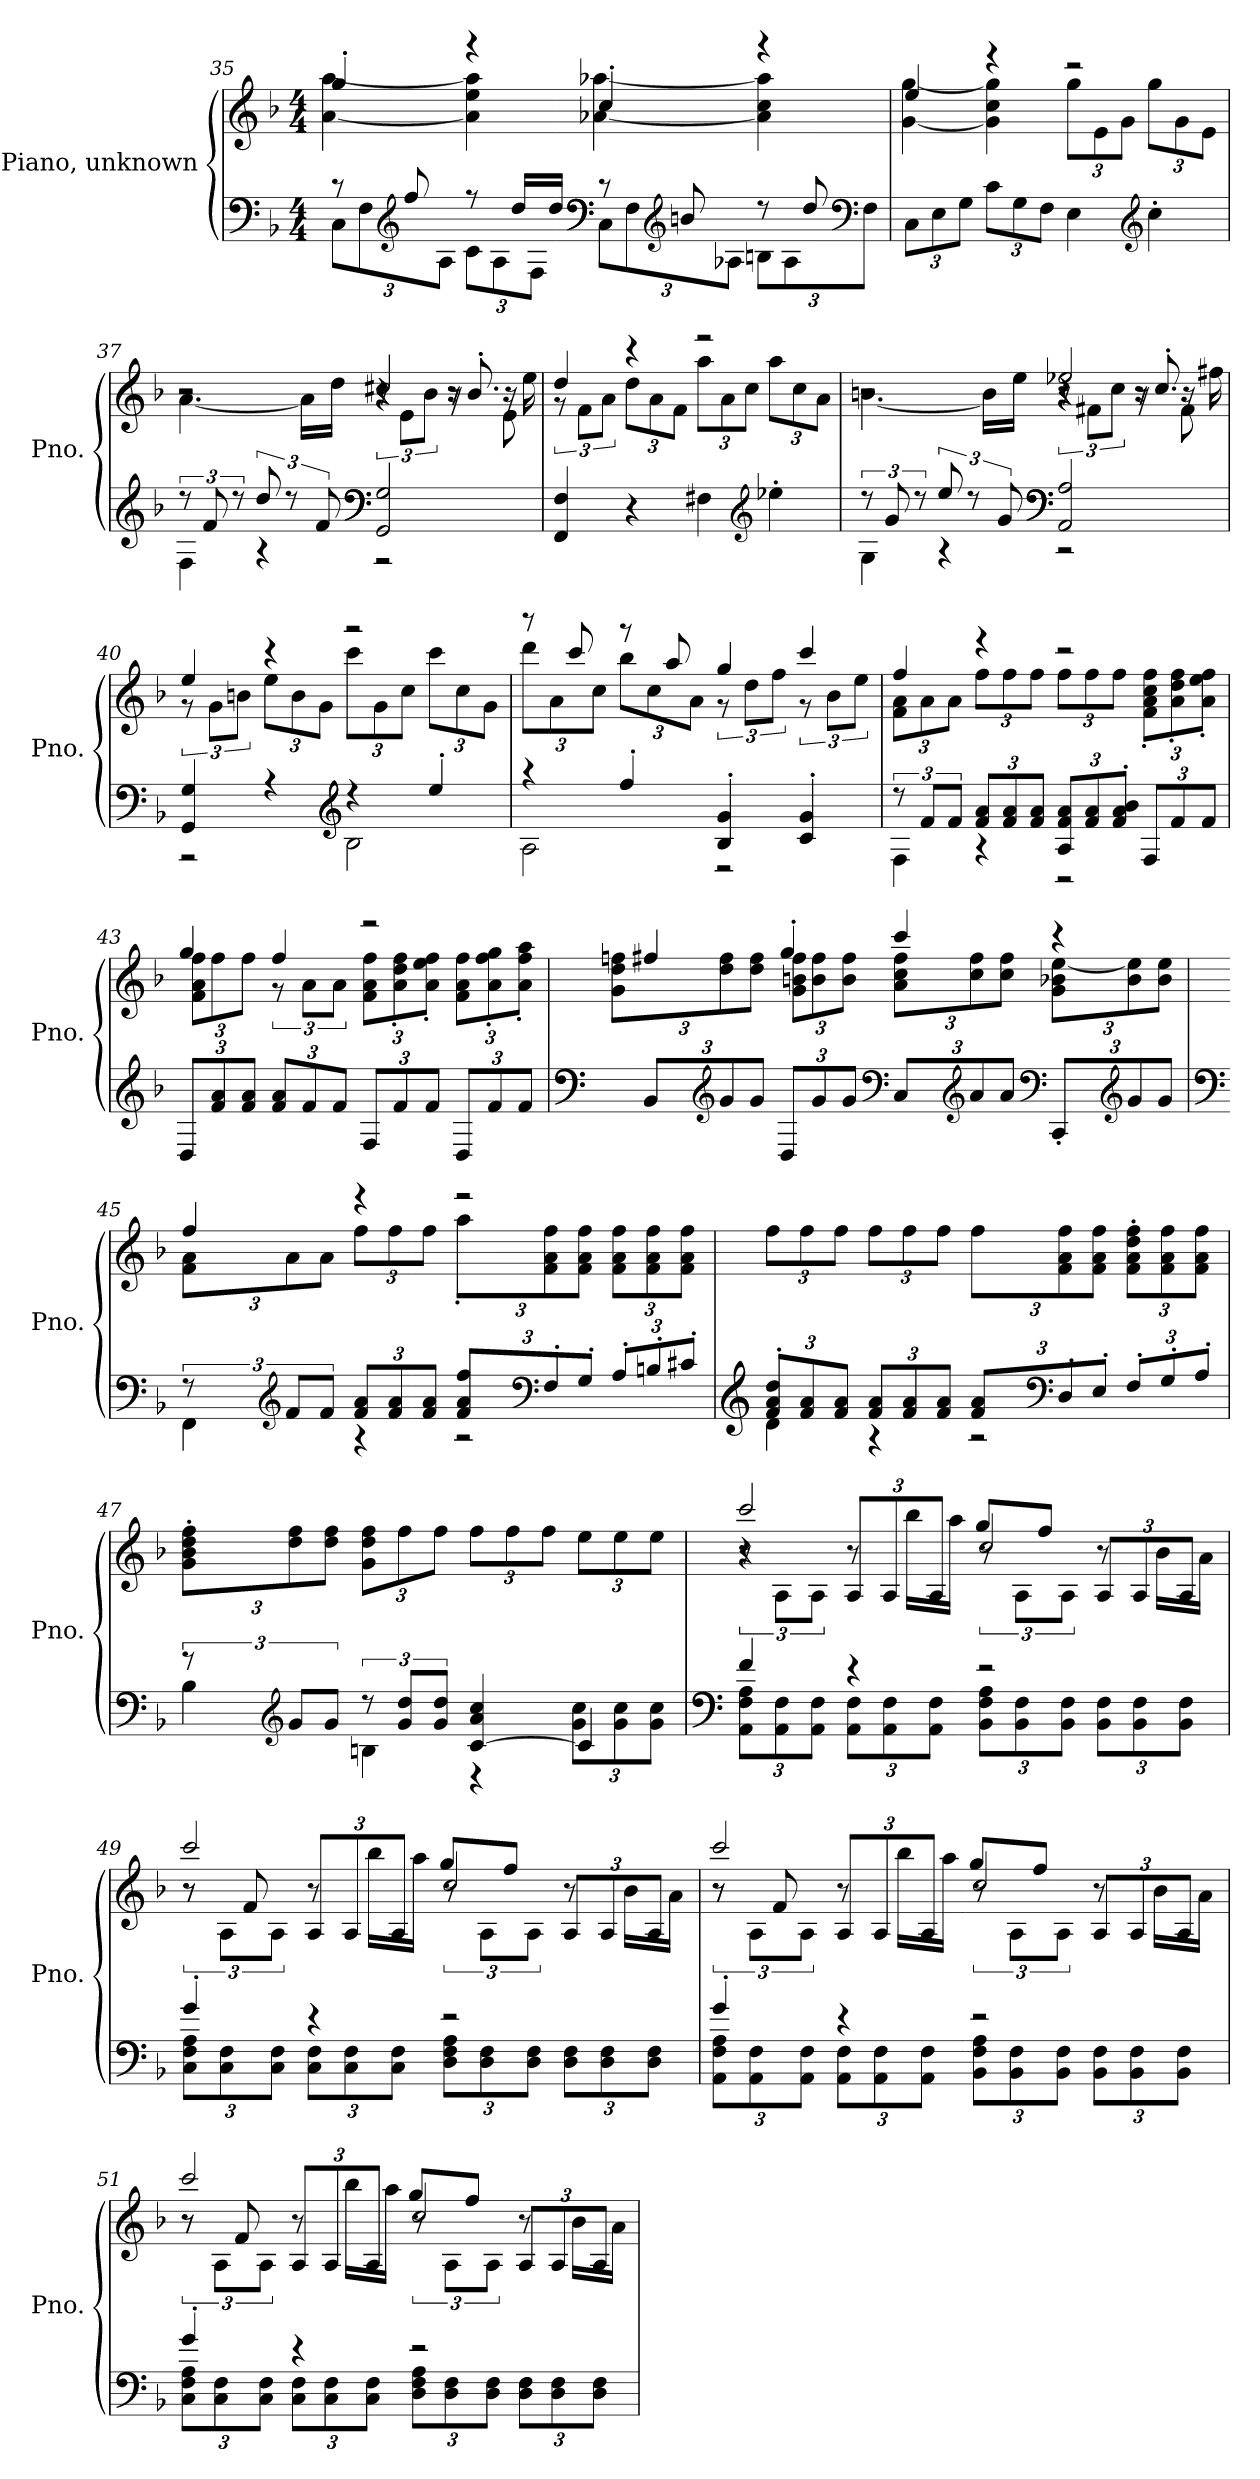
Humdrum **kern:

**kern	**kern
*part1	*part1
*staff2	*staff1
*I"Piano, unknown	*
*I'Pno.	*
!!LO:PB:g=z
*clefF4	*clefG2
*k[b-]	*k[b-]
*M4/4	*M4/4
=35	=35
*^	*
*	*Xbrackettup	*
*	*	*^
8r	12C\L	4gg'/	[4a\ [4aa\
.	12F\	.	.
*clefG2	*	*	*
8ff/	.	.	.
.	12A\J	.	.
8r	12c\L	4r	4a\] 4ee\ 4aa\]
.	12A\	.	.
16dd/LL	.	.	.
.	12F\J	.	.
16dd/JJ	.	.	.
*clefF4	*	*	*
8r	12C\L	4cc'/	[4a-X\ [4aa-X\
.	12F\	.	.
*clefG2	*	*	*
8bn/	.	.	.
.	12A-X\J	.	.
8r	12Bn\L	4r	4a-\] 4cc\ 4aa-\]
.	12A-\	.	.
8dd/	.	.	.
*clefF4	*	*	*
.	12F\J	.	.
*v	*v	*	*
=36	=36	=36
12C\L	4ee/	[4g\ [4gg\
12E\	.	.
12G\J	.	.
12c\L	4r	4g\] 4cc\ 4gg\]
12G\	.	.
12F\J	.	.
*	*	*Xbrackettup
4E\	2r	12gg\L
.	.	12e\
.	.	12g\J
*clefG2	*	*
4cc'\	.	12gg\L
.	.	12g\
.	.	12e\J
*	*v	*v
!!LO:LB:g=z
=37	=37
*brackettup	*
*^	*^
*	*	*	*^
*	*	*	*	*^
12r	4F\	2r	[4.a\	2r	2r
12f/	.	.	.	.	.
12r	.	.	.	.	.
12dd/	4r	.	.	.	.
12r	.	.	.	.	.
.	.	.	16a\LL]	.	.
12f/	.	.	.	.	.
.	.	.	16dd\JJ	.	.
*clefF4	*	*	*	*	*
*	*	*	*brackettup	*	*
2GG/ 2G/	2r	2cc#X/	12r	4r	4r
.	.	.	12e\L	.	.
.	.	.	12b-\J	.	.
.	.	.	8r	16r	8r
.	.	.	.	8.b-'/	.
.	.	.	16r	.	8e\
.	.	.	16ee\	.	.
*v	*v	*	*	*	*
*	*	*v	*v	*v
=38	=38	=38
4FF/ 4F/	4dd/	12r
.	.	12f\L
.	.	12a\J
*	*	*Xbrackettup
4r	4r	12dd\L
.	.	12a\
.	.	12f\J
4F#X\	2r	12aa\L
.	.	12a\
.	.	12cc\J
*clefG2	*	*
4ee-X'\	.	12aa\L
.	.	12cc\
.	.	12a\J
!!LO:LB:g=z
=39	=39	=39
*^	*^	*^
12r	4G\	2r	[4.bn\	2r	2r
12g/	.	.	.	.	.
12r	.	.	.	.	.
12ee/	4r	.	.	.	.
12r	.	.	.	.	.
.	.	.	16b\LL]	.	.
12g/	.	.	.	.	.
.	.	.	16ee\JJ	.	.
*clefF4	*	*	*	*	*
*	*	*	*brackettup	*	*
2AA/ 2A/	2r	2ee-X/	12r	4r	4r
.	.	.	12f#X\L	.	.
.	.	.	12cc\J	.	.
.	.	.	8r	16r	8r
.	.	.	.	8.cc'/	.
.	.	.	16r	.	8f#\
.	.	.	16ff#X\	.	.
*	*	*	*v	*v	*v
=40	=40	=40	=40
4GG/ 4G/	2r	4ee/	12r
.	.	.	12g\L
.	.	.	12bn\J
*	*	*	*Xbrackettup
4r	.	4r	12ee\L
.	.	.	12b\
.	.	.	12g\J
*clefG2	*	*	*
4r	2B-\	2r	12ccc\L
.	.	.	12g\
.	.	.	12cc\J
4ee'/	.	.	12ccc\L
.	.	.	12cc\
.	.	.	12g\J
!!LO:LB:g=z	!!
=41	=41	=41	=41
4r	2A\	8r	12ddd\L
.	.	.	12a\
.	.	8ccc/	.
.	.	.	12cc\J
4ff'/	.	8r	12bb-\L
.	.	.	12cc\
.	.	8aa/	.
.	.	.	12a\J
*	*	*	*brackettup
4B-/' 4g/'	2r	4gg/	12r
.	.	.	12dd\L
.	.	.	12ff\J
4c/' 4g/'	.	4ccc/	12r
.	.	.	12b-\L
.	.	.	12ee\J
=42	=42	=42	=42
*	*	*	*Xbrackettup
12r	4F\	4ff/	12f\ 12a\L
12f/L	.	.	12a\
12f/J	.	.	12a\J
*Xbrackettup	*	*	*
12f/ 12a/L	4r	4r	12ff\L
12f/ 12a/	.	.	12ff\
12f/ 12a/J	.	.	12ff\J
12A/ 12f/ 12a/L	2r	2r	12ff\L
12f/ 12a/	.	.	12ff\
12f/' 12a/' 12b-/'J	.	.	12ff\J
12F/L	.	.	12f\' 12a\' 12cc\' 12ff\'L
12f/	.	.	12a\' 12dd\' 12ff\'
12f/J	.	.	12a\' 12ee\' 12ff\'J
*v	*v	*	*
=43	=43	=43
12D/L	4gg/	12f\ 12a\ 12ff\L
12f/ 12a/	.	12ff\
12f/ 12a/J	.	12ff\J
*	*	*brackettup
12f/ 12a/L	4ff/	12r
12f/	.	12a\L
12f/J	.	12a\J
*	*	*Xbrackettup
12F/L	2r	12f\ 12a\ 12ff\L
12f/	.	12a\' 12dd\' 12ff\'
12f/J	.	12a\' 12ee\' 12ff\'J
12D/L	.	12f\ 12a\ 12ff\L
12f/	.	12a\' 12ff\' 12gg\'
12f/J	.	12a\' 12ff\' 12aa\'J
!!LO:LB:g=z	!!
=44	=44	=44
*clefF4	*	*
12BB-/L	4ff#X/	12g\ 12dd\ 12ffn\L
*clefG2	*	*
12g/	.	12dd\ 12ff\
12g/J	.	12dd\ 12ff\J
12D/L	4gg'/	12g\ 12bn\ 12ff\L
12g/	.	12b\ 12ff\
12g/J	.	12b\ 12ff\J
*clefF4	*	*
12C/L	4ccc/	12a\ 12cc\ 12ff\L
*clefG2	*	*
12a/	.	12cc\ 12ff\
12a/J	.	12cc\ 12ff\J
*clefF4	*	*
12CC'/L	4r	12g\ 12b-X\ [12ee\L
*clefG2	*	*
12g/	.	12b-\ 12ee\]
12g/J	.	12b-\ 12ee\J
=45	=45	=45
*clefF4	*	*
*brackettup	*	*
*^	*	*
12r	4FF\	4ff/	12f\ 12a\L
*clefG2	*	*	*
12f/L	.	.	12a\
12f/J	.	.	12a\J
*Xbrackettup	*	*	*
12f/ 12a/L	4r	4r	12ff\L
12f/ 12a/	.	.	12ff\
12f/ 12a/J	.	.	12ff\J
12f/ 12a/ 12ff/L	2r	2r	12aa'\L
*clefF4	*	*	*
12F'/	.	.	12f\ 12a\ 12ff\
12G'/J	.	.	12f\ 12a\ 12ff\J
12A'/L	.	.	12f\ 12a\ 12ff\L
12Bn'/	.	.	12f\ 12a\ 12ff\
12c#X'/J	.	.	12f\ 12a\ 12ff\J
*	*	*v	*v
!!LO:LB:g=z
=46	=46	=46
*clefG2	*	*
12f/' 12a/' 12dd/'L	4d\	12ff\L
12f/ 12a/	.	12ff\
12f/ 12a/J	.	12ff\J
12f/ 12a/L	4r	12ff\L
12f/ 12a/	.	12ff\
12f/ 12a/J	.	12ff\J
12f/ 12a/L	2r	12ff\L
*clefF4	*	*
12D'/	.	12f\ 12a\ 12ff\
12E'/J	.	12f\ 12a\ 12ff\J
12F'/L	.	12f\' 12a\' 12dd\' 12ff\'L
12G'/	.	12f\ 12a\ 12ff\
12A'/J	.	12f\ 12a\ 12ff\J
=47	=47	=47
*brackettup	*	*
12r	4B-\	12g\' 12b-\' 12dd\' 12ff\'L
*clefG2	*	*
12g/L	.	12dd\ 12ff\
12g/J	.	12dd\ 12ff\J
12r	4Bn\	12g\ 12dd\ 12ff\L
12g/ 12dd/L	.	12ff\
12g/ 12dd/J	.	12ff\J
[4c/ 4a/ 4cc/	4r	12ff\L
.	.	12ff\
.	.	12ff\J
*	*Xbrackettup	*
4c/]	12g\ 12cc\L	12ee\L
.	12g\ 12cc\	12ee\
.	12g\ 12cc\J	12ee\J
!!LO:PB:g=z
=48	=48	=48
*clefF4	*	*
*	*	*^
*	*	*	*brackettup
*	*	*	*^
4f/	12AA\ 12F\ 12A\L	2ccc/	12r	4r
.	12AA\ 12F\	.	12A\L	.
.	12AA\ 12F\J	.	12A\J	.
*	*	*	*	*Xbrackettup
4r	12AA\ 12F\L	.	8r	12A/L
.	12AA\ 12F\	.	.	12A/
.	.	.	16bb-\LL	.
.	12AA\ 12F\J	.	.	12A/J
.	.	.	16aa\JJ	.
*	*	*	*brackettup	*
2r	12BB-\ 12F\ 12A\L	2cc/	12r	8gg/L
.	12BB-\ 12F\	.	12A\L	.
.	.	.	.	8ff/J
.	12BB-\ 12F\J	.	12A\J	.
*	*	*	*	*Xbrackettup
.	12BB-\ 12F\L	.	8r	12A/L
.	12BB-\ 12F\	.	.	12A/
.	.	.	16b-\LL	.
.	12BB-\ 12F\J	.	.	12A/J
.	.	.	16a\JJ	.
=49	=49	=49	=49	=49
*	*	*	*brackettup	*
4g'/	12C\ 12F\ 12A\L	2ccc/	12r	8r
.	12C\ 12F\	.	12A\L	.
.	.	.	.	8f/
.	12C\ 12F\J	.	12A\J	.
*	*	*	*	*Xbrackettup
4r	12C\ 12F\L	.	8r	12A/L
.	12C\ 12F\	.	.	12A/
.	.	.	16bb-\LL	.
.	12C\ 12F\J	.	.	12A/J
.	.	.	16aa\JJ	.
*	*	*	*brackettup	*
2r	12D\ 12F\ 12A\L	2cc/	12r	8gg/L
.	12D\ 12F\	.	12A\L	.
.	.	.	.	8ff/J
.	12D\ 12F\J	.	12A\J	.
*	*	*	*	*Xbrackettup
.	12D\ 12F\L	.	8r	12A/L
.	12D\ 12F\	.	.	12A/
.	.	.	16b-\LL	.
.	12D\ 12F\J	.	.	12A/J
.	.	.	16a\JJ	.
!!LO:LB:g=z	!!	!!
=50	=50	=50	=50	=50
*	*	*	*brackettup	*
4g'/	12AA\ 12F\ 12A\L	2ccc/	12r	8r
.	12AA\ 12F\	.	12A\L	.
.	.	.	.	8f/
.	12AA\ 12F\J	.	12A\J	.
*	*	*	*	*Xbrackettup
4r	12AA\ 12F\L	.	8r	12A/L
.	12AA\ 12F\	.	.	12A/
.	.	.	16bb-\LL	.
.	12AA\ 12F\J	.	.	12A/J
.	.	.	16aa\JJ	.
*	*	*	*brackettup	*
2r	12BB-\ 12F\ 12A\L	2cc/	12r	8gg/L
.	12BB-\ 12F\	.	12A\L	.
.	.	.	.	8ff/J
.	12BB-\ 12F\J	.	12A\J	.
*	*	*	*	*Xbrackettup
.	12BB-\ 12F\L	.	8r	12A/L
.	12BB-\ 12F\	.	.	12A/
.	.	.	16b-\LL	.
.	12BB-\ 12F\J	.	.	12A/J
.	.	.	16a\JJ	.
=51	=51	=51	=51	=51
*	*	*	*brackettup	*
4g'/	12C\ 12F\ 12A\L	2ccc/	12r	8r
.	12C\ 12F\	.	12A\L	.
.	.	.	.	8f/
.	12C\ 12F\J	.	12A\J	.
*	*	*	*	*Xbrackettup
4r	12C\ 12F\L	.	8r	12A/L
.	12C\ 12F\	.	.	12A/
.	.	.	16bb-\LL	.
.	12C\ 12F\J	.	.	12A/J
.	.	.	16aa\JJ	.
*	*	*	*brackettup	*
2r	12D\ 12F\ 12A\L	2cc/	12r	8gg/L
.	12D\ 12F\	.	12A\L	.
.	.	.	.	8ff/J
.	12D\ 12F\J	.	12A\J	.
*	*	*	*	*Xbrackettup
.	12D\ 12F\L	.	8r	12A/L
.	12D\ 12F\	.	.	12A/
.	.	.	16b-\LL	.
.	12D\ 12F\J	.	.	12A/J
.	.	.	16a\JJ	.
*v	*v	*	*	*
*	*v	*v	*v
=	=
*-	*-
